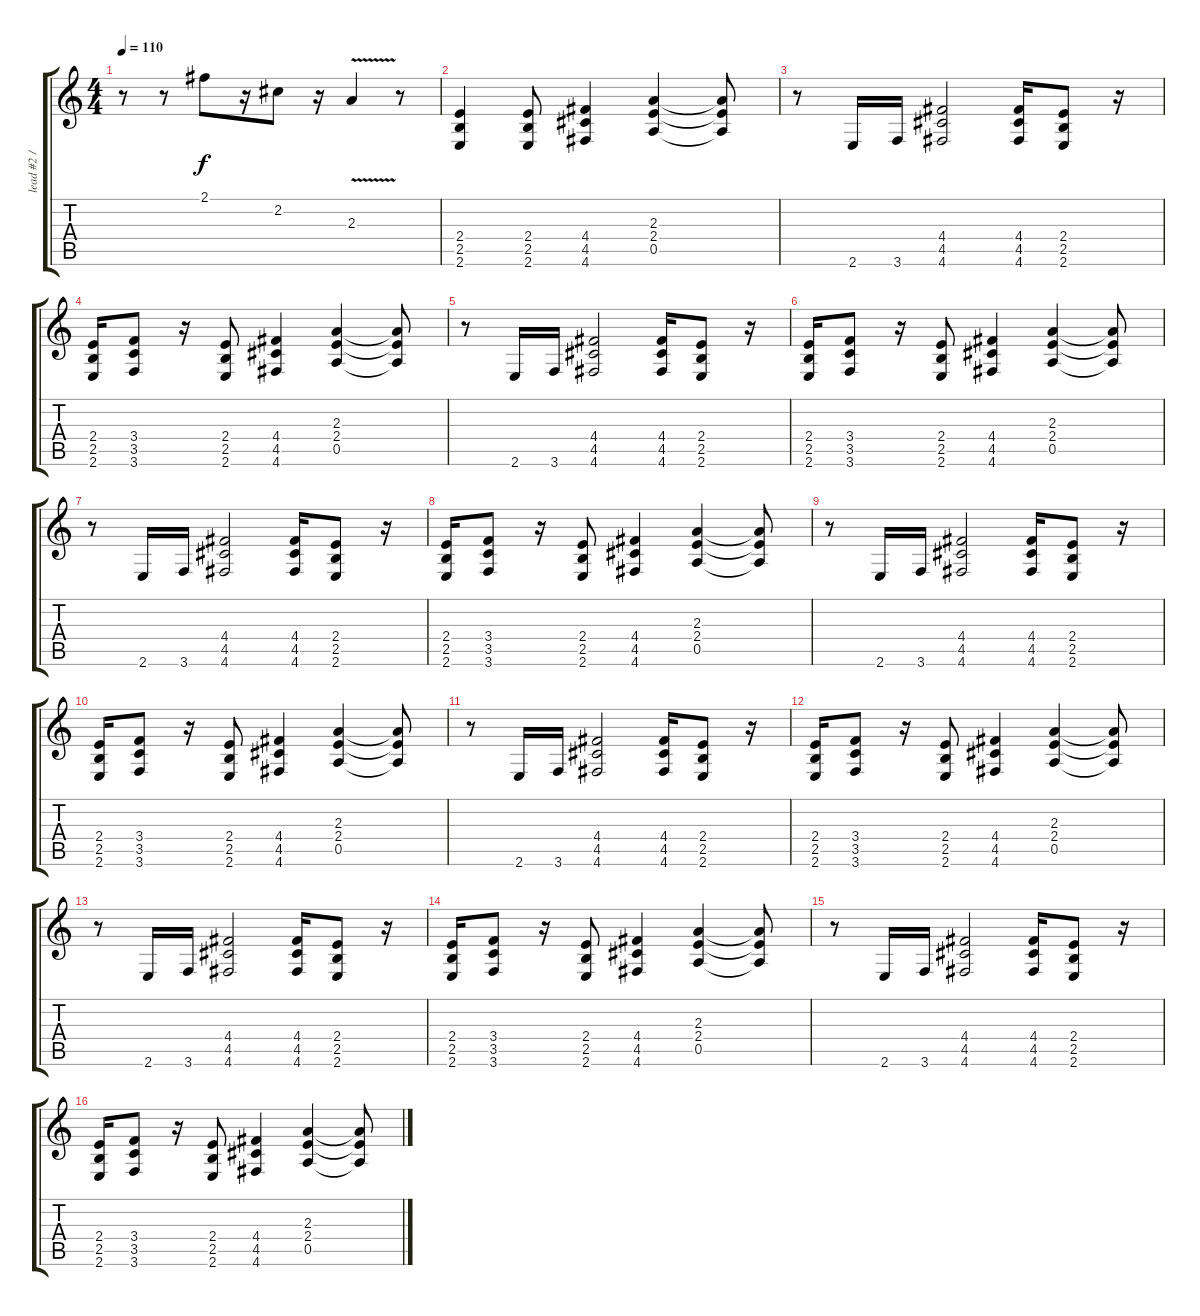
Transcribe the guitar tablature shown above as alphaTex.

\track ("lead #2 / rhythm #1" "lead #2 / ") {instrument distortionguitar}
\staff {score tabs}
\tuning (E4 B3 G3 D3 A2 D2) {hide}
\ts (4 4)
\tempo 110
\clef g2
\ks c
r.8{dy f} r.8 2.1.8 r.16 2.2.8 r.16 2.3{v}.4 r.8 |
(2.4 2.5 2.6).4 (2.4 2.5 2.6).8 (4.4 4.5 4.6).4 (2.3 2.4 0.5).4 (2.3{t} 2.4{t} 0.5{t}).8 |
r.8 2.6.16 3.6.16 (4.4 4.5 4.6).2 (4.4 4.5 4.6).16 (2.4 2.5 2.6).8 r.16 |
(2.4 2.5 2.6).16 (3.4 3.5 3.6).8 r.16 (2.4 2.5 2.6).8 (4.4 4.5 4.6).4 (2.3 2.4 0.5).4 (2.3{t} 2.4{t} 0.5{t}).8 |
r.8 2.6.16 3.6.16 (4.4 4.5 4.6).2 (4.4 4.5 4.6).16 (2.4 2.5 2.6).8 r.16 |
(2.4 2.5 2.6).16 (3.4 3.5 3.6).8 r.16 (2.4 2.5 2.6).8 (4.4 4.5 4.6).4 (2.3 2.4 0.5).4 (2.3{t} 2.4{t} 0.5{t}).8 |
r.8 2.6.16 3.6.16 (4.4 4.5 4.6).2 (4.4 4.5 4.6).16 (2.4 2.5 2.6).8 r.16 |
(2.4 2.5 2.6).16 (3.4 3.5 3.6).8 r.16 (2.4 2.5 2.6).8 (4.4 4.5 4.6).4 (2.3 2.4 0.5).4 (2.3{t} 2.4{t} 0.5{t}).8 |
r.8 2.6.16 3.6.16 (4.4 4.5 4.6).2 (4.4 4.5 4.6).16 (2.4 2.5 2.6).8 r.16 |
(2.4 2.5 2.6).16 (3.4 3.5 3.6).8 r.16 (2.4 2.5 2.6).8 (4.4 4.5 4.6).4 (2.3 2.4 0.5).4 (2.3{t} 2.4{t} 0.5{t}).8 |
r.8 2.6.16 3.6.16 (4.4 4.5 4.6).2 (4.4 4.5 4.6).16 (2.4 2.5 2.6).8 r.16 |
(2.4 2.5 2.6).16 (3.4 3.5 3.6).8 r.16 (2.4 2.5 2.6).8 (4.4 4.5 4.6).4 (2.3 2.4 0.5).4 (2.3{t} 2.4{t} 0.5{t}).8 |
r.8 2.6.16 3.6.16 (4.4 4.5 4.6).2 (4.4 4.5 4.6).16 (2.4 2.5 2.6).8 r.16 |
(2.4 2.5 2.6).16 (3.4 3.5 3.6).8 r.16 (2.4 2.5 2.6).8 (4.4 4.5 4.6).4 (2.3 2.4 0.5).4 (2.3{t} 2.4{t} 0.5{t}).8 |
r.8 2.6.16 3.6.16 (4.4 4.5 4.6).2 (4.4 4.5 4.6).16 (2.4 2.5 2.6).8 r.16 |
(2.4 2.5 2.6).16 (3.4 3.5 3.6).8 r.16 (2.4 2.5 2.6).8 (4.4 4.5 4.6).4 (2.3 2.4 0.5).4 (2.3{t} 2.4{t} 0.5{t}).8
